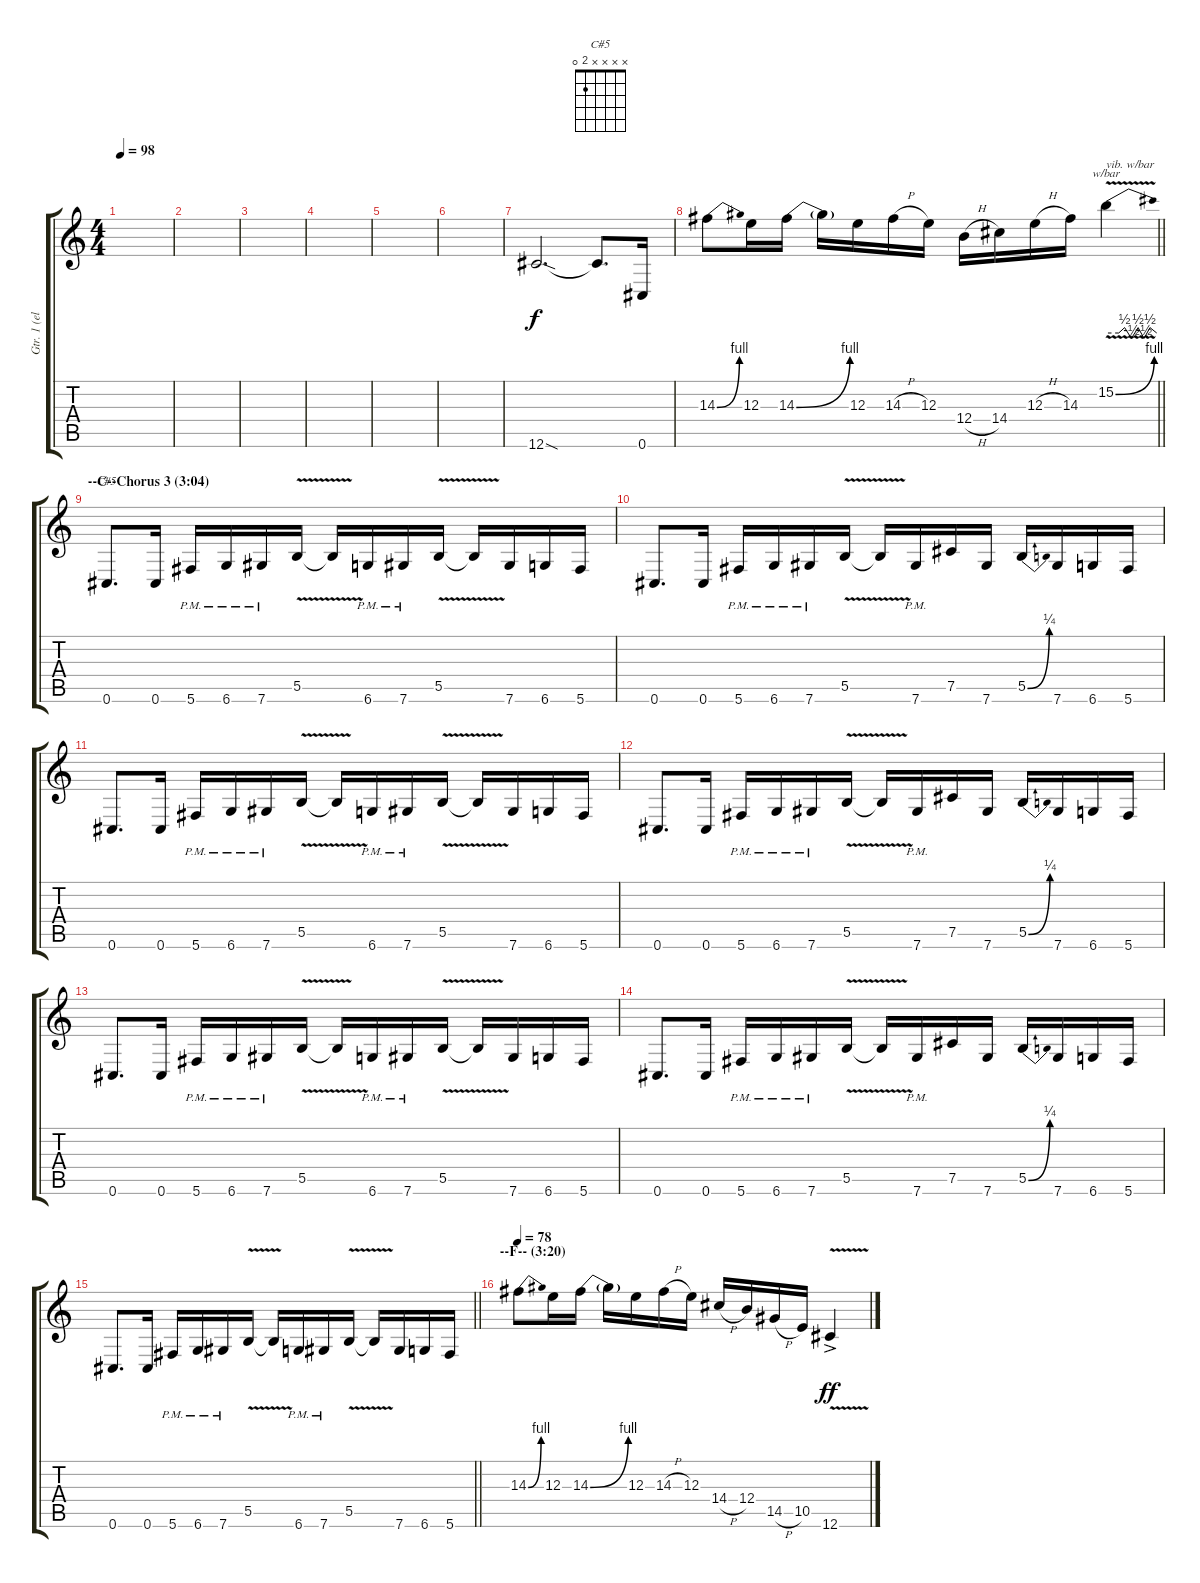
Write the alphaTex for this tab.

\track ("Gtr. 1 (elec. w/dist.)" "Gtr. 1 (el") {instrument distortionguitar}
\staff {score tabs}
\tuning (Db4 Ab3 E3 B2 Gb2 Db2) {hide}
\chord ("C#5" x x x x 2 0)
\ts (4 4)
\tempo 98
\clef g2
\ks c
|
|
|
|
|
|
12.6{sod}.2{d volume 11} 12.6{t}.8{d} 0.6.16 |
\barLineRight lightlight
14.3{be (bend 0 0 60 4)}.8{volume 14} 12.3.16 14.3{be (bend 0 0 60 4)}.16 14.3{t}.16 12.3.16 14.3{h}.16 12.3.16 12.4{h}.16 14.4.16 12.3{h}.16 14.3.16 15.2{be (bend 0 0 60 4) v}.4{tbe (custom default 0 0 15 0 22 2 30 -2 38 2 45 -2 52 2 60 0) txt "vib. w/bar"} |
\section ("" "--C--Chorus 3 (3:04)")
0.6.8{d ch "C#5"} 0.6.16 5.6{pm}.16 6.6{pm}.16 7.6{pm}.16 5.5{v}.16 5.5{t}.16 6.6{pm}.16 7.6{pm}.16 5.5{v}.16 5.5{t}.16 7.6.16 6.6.16 5.6.16 |
0.6.8{d} 0.6.16 5.6{pm}.16 6.6{pm}.16 7.6{pm}.16 5.5{v}.16 5.5{t}.16 7.6{pm}.16 7.5.16 7.6.16 5.5{be (bend 0 0 60 1)}.16 7.6.16 6.6.16 5.6.16 |
0.6.8{d} 0.6.16 5.6{pm}.16 6.6{pm}.16 7.6{pm}.16 5.5{v}.16 5.5{t}.16 6.6{pm}.16 7.6{pm}.16 5.5{v}.16 5.5{t}.16 7.6.16 6.6.16 5.6.16 |
0.6.8{d} 0.6.16 5.6{pm}.16 6.6{pm}.16 7.6{pm}.16 5.5{v}.16 5.5{t}.16 7.6{pm}.16 7.5.16 7.6.16 5.5{be (bend 0 0 60 1)}.16 7.6.16 6.6.16 5.6.16 |
0.6.8{d} 0.6.16 5.6{pm}.16 6.6{pm}.16 7.6{pm}.16 5.5{v}.16 5.5{t}.16 6.6{pm}.16 7.6{pm}.16 5.5{v}.16 5.5{t}.16 7.6.16 6.6.16 5.6.16 |
0.6.8{d} 0.6.16 5.6{pm}.16 6.6{pm}.16 7.6{pm}.16 5.5{v}.16 5.5{t}.16 7.6{pm}.16 7.5.16 7.6.16 5.5{be (bend 0 0 60 1)}.16 7.6.16 6.6.16 5.6.16 |
\barLineRight lightlight
0.6.8{d} 0.6.16 5.6{pm}.16 6.6{pm}.16 7.6{pm}.16 5.5{v}.16 5.5{t}.16 6.6{pm}.16 7.6{pm}.16 5.5{v}.16 5.5{t}.16 7.6.16 6.6.16 5.6.16 |
\section ("" "--F-- (3:20)")
\tempo 78
14.3{be (bend 0 0 60 4)}.8{balance 13} 12.3.16 14.3{be (bend 0 0 60 4)}.16 14.3{t}.16 12.3.16 14.3{h}.16 12.3.16 14.4{h}.16 12.4.16 14.5{h}.16 10.5.16 12.6{v ac}.4{dy ff}
